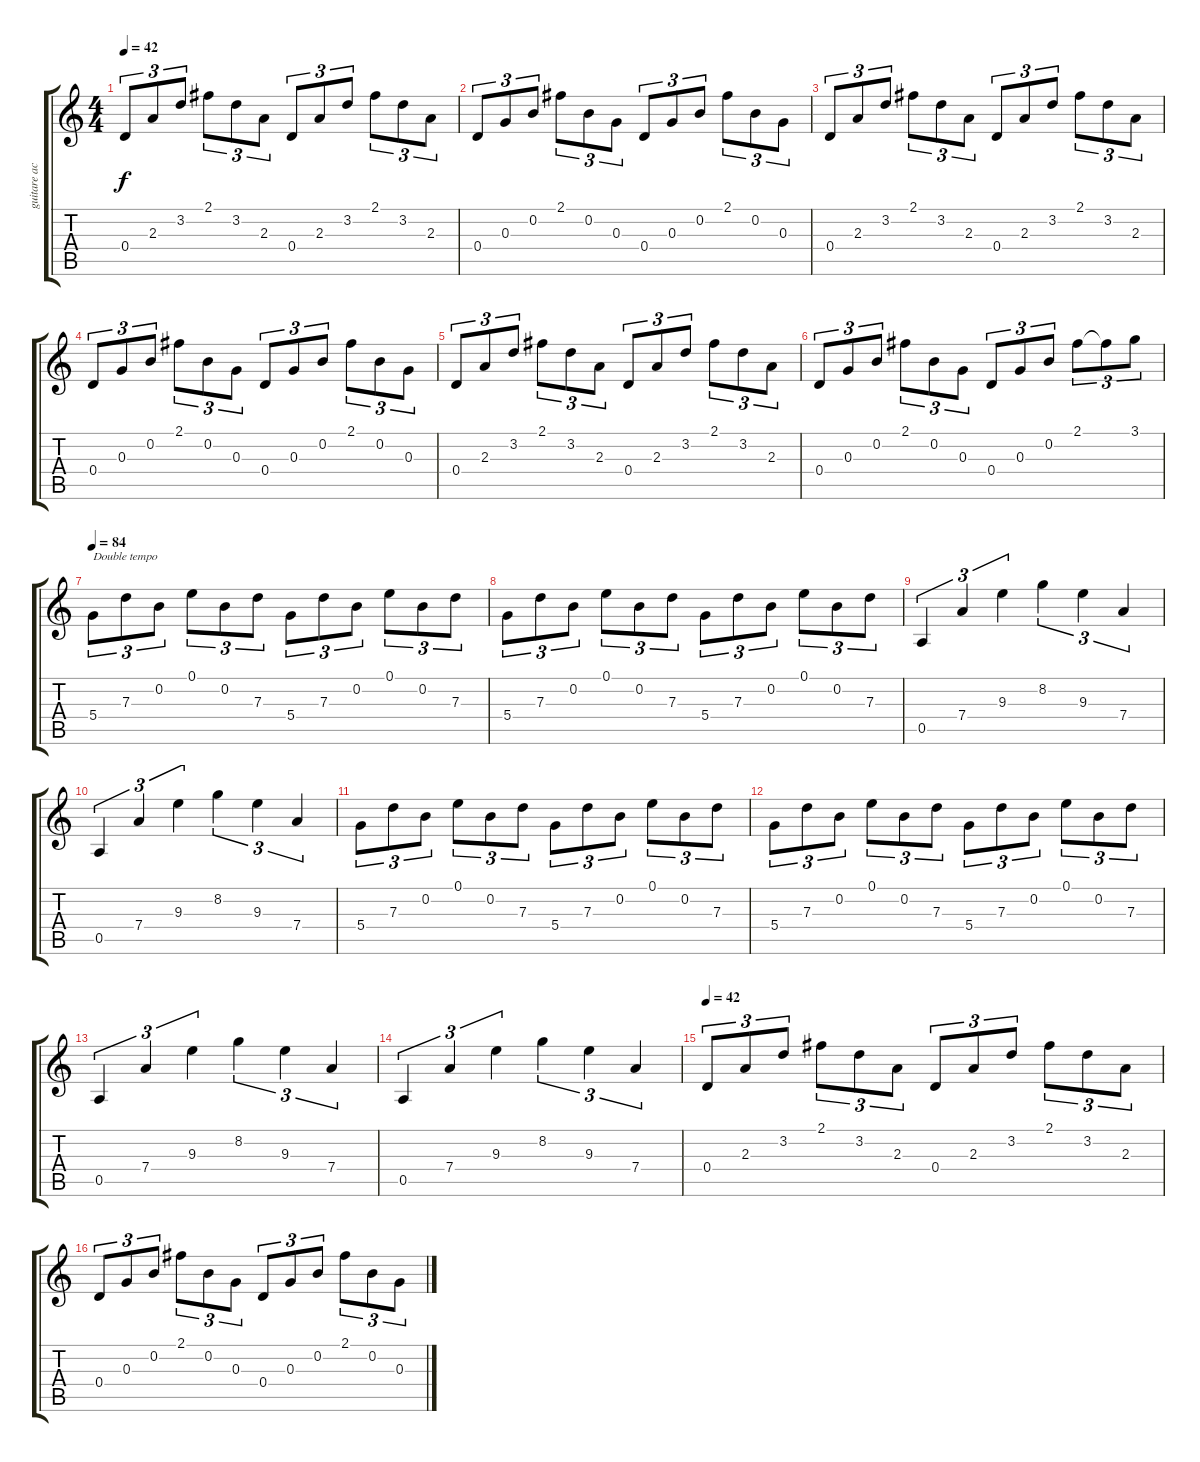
\track ("guitare acoustique" "guitare ac") {instrument acousticguitarnylon}
\staff {score tabs}
\tuning (E4 B3 G3 D3 A2 E2) {hide}
\ts (4 4)
\tempo 42
\clef g2
\ks c
0.4.8{tu (3 2) dy f instrument acousticguitarnylon} 2.3.8{tu (3 2)} 3.2.8{tu (3 2)} 2.1.8{tu (3 2)} 3.2.8{tu (3 2)} 2.3.8{tu (3 2)} 0.4.8{tu (3 2)} 2.3.8{tu (3 2)} 3.2.8{tu (3 2)} 2.1.8{tu (3 2)} 3.2.8{tu (3 2)} 2.3.8{tu (3 2)} |
0.4.8{tu (3 2)} 0.3.8{tu (3 2)} 0.2.8{tu (3 2)} 2.1.8{tu (3 2)} 0.2.8{tu (3 2)} 0.3.8{tu (3 2)} 0.4.8{tu (3 2)} 0.3.8{tu (3 2)} 0.2.8{tu (3 2)} 2.1.8{tu (3 2)} 0.2.8{tu (3 2)} 0.3.8{tu (3 2)} |
0.4.8{tu (3 2)} 2.3.8{tu (3 2)} 3.2.8{tu (3 2)} 2.1.8{tu (3 2)} 3.2.8{tu (3 2)} 2.3.8{tu (3 2)} 0.4.8{tu (3 2)} 2.3.8{tu (3 2)} 3.2.8{tu (3 2)} 2.1.8{tu (3 2)} 3.2.8{tu (3 2)} 2.3.8{tu (3 2)} |
0.4.8{tu (3 2)} 0.3.8{tu (3 2)} 0.2.8{tu (3 2)} 2.1.8{tu (3 2)} 0.2.8{tu (3 2)} 0.3.8{tu (3 2)} 0.4.8{tu (3 2)} 0.3.8{tu (3 2)} 0.2.8{tu (3 2)} 2.1.8{tu (3 2)} 0.2.8{tu (3 2)} 0.3.8{tu (3 2)} |
0.4.8{tu (3 2)} 2.3.8{tu (3 2)} 3.2.8{tu (3 2)} 2.1.8{tu (3 2)} 3.2.8{tu (3 2)} 2.3.8{tu (3 2)} 0.4.8{tu (3 2)} 2.3.8{tu (3 2)} 3.2.8{tu (3 2)} 2.1.8{tu (3 2)} 3.2.8{tu (3 2)} 2.3.8{tu (3 2)} |
0.4.8{tu (3 2)} 0.3.8{tu (3 2)} 0.2.8{tu (3 2)} 2.1.8{tu (3 2)} 0.2.8{tu (3 2)} 0.3.8{tu (3 2)} 0.4.8{tu (3 2)} 0.3.8{tu (3 2)} 0.2.8{tu (3 2)} 2.1.8{tu (3 2)} 2.1{t}.8{tu (3 2)} 3.1.8{tu (3 2)} |
\tempo 84
5.4.8{tu (3 2) txt "Double tempo"} 7.3.8{tu (3 2)} 0.2.8{tu (3 2)} 0.1.8{tu (3 2)} 0.2.8{tu (3 2)} 7.3.8{tu (3 2)} 5.4.8{tu (3 2)} 7.3.8{tu (3 2)} 0.2.8{tu (3 2)} 0.1.8{tu (3 2)} 0.2.8{tu (3 2)} 7.3.8{tu (3 2)} |
5.4.8{tu (3 2)} 7.3.8{tu (3 2)} 0.2.8{tu (3 2)} 0.1.8{tu (3 2)} 0.2.8{tu (3 2)} 7.3.8{tu (3 2)} 5.4.8{tu (3 2)} 7.3.8{tu (3 2)} 0.2.8{tu (3 2)} 0.1.8{tu (3 2)} 0.2.8{tu (3 2)} 7.3.8{tu (3 2)} |
0.5.4{tu (3 2)} 7.4.4{tu (3 2)} 9.3.4{tu (3 2)} 8.2.4{tu (3 2)} 9.3.4{tu (3 2)} 7.4.4{tu (3 2)} |
0.5.4{tu (3 2)} 7.4.4{tu (3 2)} 9.3.4{tu (3 2)} 8.2.4{tu (3 2)} 9.3.4{tu (3 2)} 7.4.4{tu (3 2)} |
5.4.8{tu (3 2)} 7.3.8{tu (3 2)} 0.2.8{tu (3 2)} 0.1.8{tu (3 2)} 0.2.8{tu (3 2)} 7.3.8{tu (3 2)} 5.4.8{tu (3 2)} 7.3.8{tu (3 2)} 0.2.8{tu (3 2)} 0.1.8{tu (3 2)} 0.2.8{tu (3 2)} 7.3.8{tu (3 2)} |
5.4.8{tu (3 2)} 7.3.8{tu (3 2)} 0.2.8{tu (3 2)} 0.1.8{tu (3 2)} 0.2.8{tu (3 2)} 7.3.8{tu (3 2)} 5.4.8{tu (3 2)} 7.3.8{tu (3 2)} 0.2.8{tu (3 2)} 0.1.8{tu (3 2)} 0.2.8{tu (3 2)} 7.3.8{tu (3 2)} |
0.5.4{tu (3 2)} 7.4.4{tu (3 2)} 9.3.4{tu (3 2)} 8.2.4{tu (3 2)} 9.3.4{tu (3 2)} 7.4.4{tu (3 2)} |
0.5.4{tu (3 2)} 7.4.4{tu (3 2)} 9.3.4{tu (3 2)} 8.2.4{tu (3 2)} 9.3.4{tu (3 2)} 7.4.4{tu (3 2)} |
\tempo 42
0.4.8{tu (3 2)} 2.3.8{tu (3 2)} 3.2.8{tu (3 2)} 2.1.8{tu (3 2)} 3.2.8{tu (3 2)} 2.3.8{tu (3 2)} 0.4.8{tu (3 2)} 2.3.8{tu (3 2)} 3.2.8{tu (3 2)} 2.1.8{tu (3 2)} 3.2.8{tu (3 2)} 2.3.8{tu (3 2)} |
0.4.8{tu (3 2)} 0.3.8{tu (3 2)} 0.2.8{tu (3 2)} 2.1.8{tu (3 2)} 0.2.8{tu (3 2)} 0.3.8{tu (3 2)} 0.4.8{tu (3 2)} 0.3.8{tu (3 2)} 0.2.8{tu (3 2)} 2.1.8{tu (3 2)} 0.2.8{tu (3 2)} 0.3.8{tu (3 2)}
